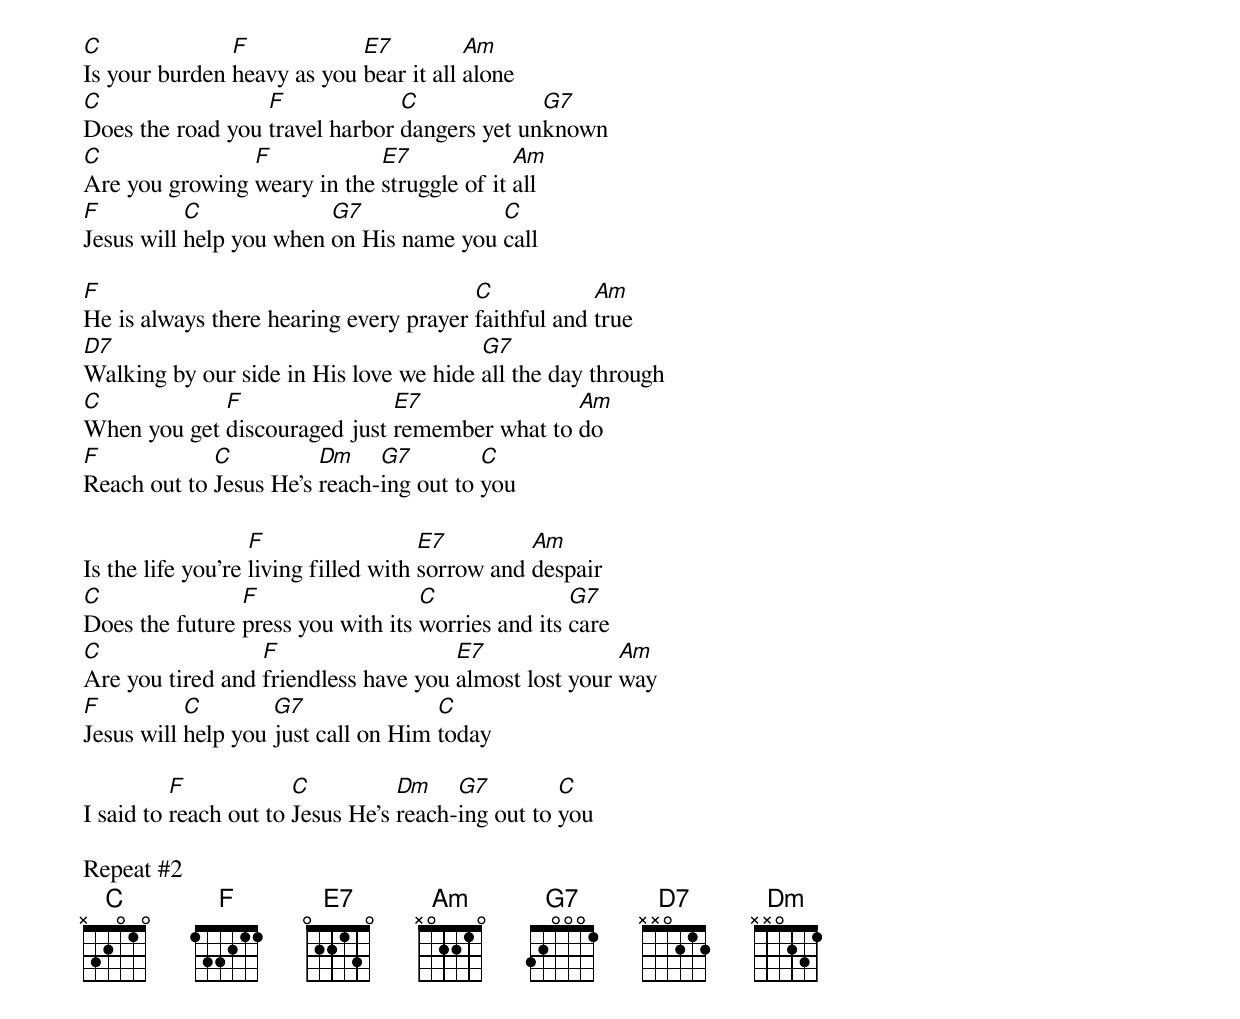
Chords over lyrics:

C              F            E7          Am
Is your burden heavy as you bear it all alone
C                 F             C             G7
Does the road you travel harbor dangers yet unknown
C               F            E7             Am
Are you growing weary in the struggle of it all
F          C             G7              C
Jesus will help you when on His name you call

F                                       C            Am
He is always there hearing every prayer faithful and true
D7                                      G7
Walking by our side in His love we hide all the day through
C            F                E7               Am
When you get discouraged just remember what to do
F            C          Dm    G7         C
Reach out to Jesus He's reach-ing out to you
<page break>
                   F                  E7         Am
Is the life you're living filled with sorrow and despair
C               F                  C               G7
Does the future press you with its worries and its care
C                 F                   E7               Am
Are you tired and friendless have you almost lost your way
F          C        G7               C
Jesus will help you just call on Him today

          F            C          Dm    G7         C
I said to reach out to Jesus He's reach-ing out to you

Repeat #2
